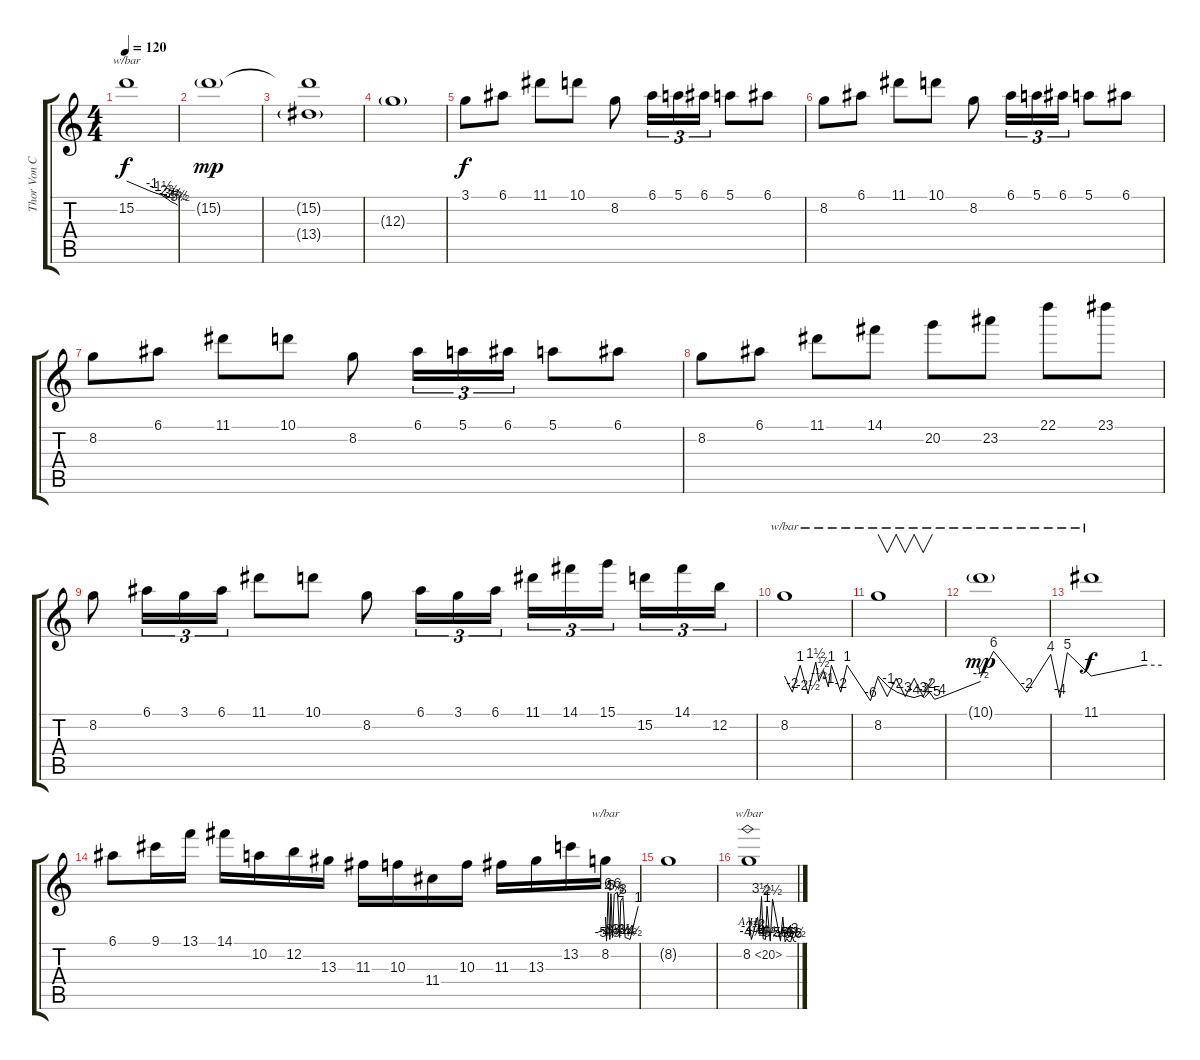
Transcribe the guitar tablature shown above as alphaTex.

\track ("Thor Von Clemson" "Thor Von C") {instrument distortionguitar}
\staff {score tabs}
\tuning (E4 B3 G3 D3 A2 E2) {hide}
\ts (4 4)
\tempo 120
\clef g2
\ks aminor
15.2.1{tbe (custom default 0 0 30 -4 41 -6 48 -10 52 -14 57 -18 60 -22) dy f} |
15.2{g}.1{dy mp} |
(15.2{t} 13.4{g}).1 |
12.3{g}.1 |
3.1.8{dy f} 6.1.8 11.1.8 10.1.8 8.2.8 6.1.16{tu (3 2)} 5.1.16{tu (3 2)} 6.1.16{tu (3 2)} 5.1.8 6.1.8 |
8.2.8 6.1.8 11.1.8 10.1.8 8.2.8 6.1.16{tu (3 2)} 5.1.16{tu (3 2)} 6.1.16{tu (3 2)} 5.1.8 6.1.8 |
8.2.8 6.1.8 11.1.8 10.1.8 8.2.8 6.1.16{tu (3 2)} 5.1.16{tu (3 2)} 6.1.16{tu (3 2)} 5.1.8 6.1.8 |
8.2.8 6.1.8 11.1.8 14.1.8 20.2.8 23.2.8 22.1.8 23.1.8 |
8.2.8 6.1.16{tu (3 2)} 3.1.16{tu (3 2)} 6.1.16{tu (3 2)} 11.1.8 10.1.8 8.2.8 6.1.16{tu (3 2)} 3.1.16{tu (3 2)} 6.1.16{tu (3 2)} 11.1.16{tu (3 2)} 14.1.16{tu (3 2)} 15.1.16{tu (3 2) beam splitsecondary} 15.2.16{tu (3 2)} 14.1.16{tu (3 2)} 12.2.16{tu (3 2)} |
8.2.1{tbe (custom default 0 0 5 -8 10 4 15 -10 20 6 22 -2 25 2 28 -4 30 4 36 -8 40 4 55 -24 60 0)} |
8.2.1{v tbe (custom default 0 0 6 -4 11 -8 16 -12 21 -16 25 -12 27 -16 30 -8 33 -20 36 -16 60 -2)} |
10.1{g}.1{tbe (custom default 0 0 7 24 25 -8 38 16 43 -16 47 20 60 0) dy mp} |
11.1.1{tbe (custom default 0 0 45 4 60 4) dy f} |
6.1.8 9.1.16 13.1.16 14.1.16 10.2.16 12.2.16 13.3.16 11.3.16 10.3.16 11.4.16 10.3.16 11.3.16 13.3.16 13.2.16 8.2.16{tbe (custom default 0 0 2 -22 5 24 8 -18 10 20 13 -14 16 18 22 24 26 -14 28 8 32 12 36 -14 42 -16 45 -18 60 4)} |
8.2{t}.1 |
8.2{ah 12}.1{tbe (custom default 0 0 3 -18 5 -10 11 0 13 -8 16 14 18 -16 21 -18 23 4 27 -22 30 10 40 -22 43 0 46 -24 48 -16 50 -22 53 -24 55 -12 57 -22 60 -24)}
